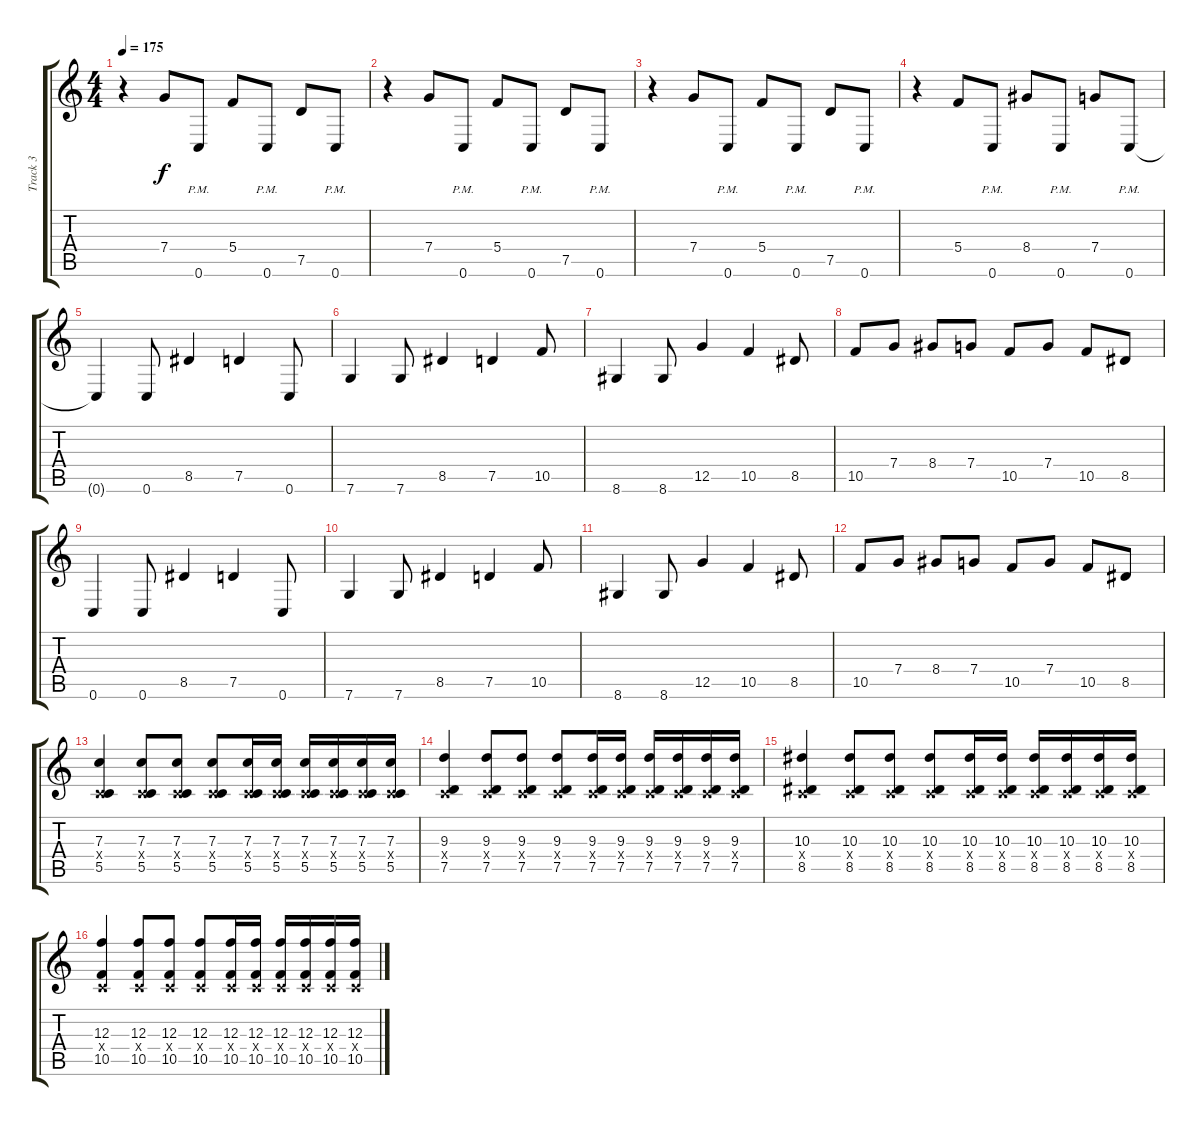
\track ("Track 3" "Track 3") {instrument overdrivenguitar}
\staff {score tabs}
\tuning (D4 A3 F3 C3 G2 C2) {hide}
\ts (4 4)
\tempo 175
\clef g2
\ks c
r.4{dy f} 7.4.8 0.6{pm}.8 5.4.8 0.6{pm}.8 7.5.8 0.6{pm}.8 |
r.4 7.4.8 0.6{pm}.8 5.4.8 0.6{pm}.8 7.5.8 0.6{pm}.8 |
r.4 7.4.8 0.6{pm}.8 5.4.8 0.6{pm}.8 7.5.8 0.6{pm}.8 |
r.4 5.4.8 0.6{pm}.8 8.4.8 0.6{pm}.8 7.4.8 0.6{pm}.8 |
0.6{t}.4{instrument overdrivenguitar} 0.6.8 8.5.4 7.5.4 0.6.8 |
7.6.4 7.6.8 8.5.4 7.5.4 10.5.8 |
8.6.4 8.6.8 12.5.4 10.5.4 8.5.8 |
10.5.8 7.4.8 8.4.8 7.4.8 10.5.8 7.4.8 10.5.8 8.5.8 |
0.6.4 0.6.8 8.5.4 7.5.4 0.6.8 |
7.6.4 7.6.8 8.5.4 7.5.4 10.5.8 |
8.6.4 8.6.8 12.5.4 10.5.4 8.5.8 |
10.5.8 7.4.8 8.4.8 7.4.8 10.5.8 7.4.8 10.5.8 8.5.8 |
(7.3 0.4{x} 5.5).4 (7.3 0.4{x} 5.5).8 (7.3 0.4{x} 5.5).8 (7.3 0.4{x} 5.5).8 (7.3 0.4{x} 5.5).16 (7.3 0.4{x} 5.5).16 (7.3 0.4{x} 5.5).16 (7.3 0.4{x} 5.5).16 (7.3 0.4{x} 5.5).16 (7.3 0.4{x} 5.5).16 |
(9.3 0.4{x} 7.5).4 (9.3 0.4{x} 7.5).8 (9.3 0.4{x} 7.5).8 (9.3 0.4{x} 7.5).8 (9.3 0.4{x} 7.5).16 (9.3 0.4{x} 7.5).16 (9.3 0.4{x} 7.5).16 (9.3 0.4{x} 7.5).16 (9.3 0.4{x} 7.5).16 (9.3 0.4{x} 7.5).16 |
(10.3 0.4{x} 8.5).4 (10.3 0.4{x} 8.5).8 (10.3 0.4{x} 8.5).8 (10.3 0.4{x} 8.5).8 (10.3 0.4{x} 8.5).16 (10.3 0.4{x} 8.5).16 (10.3 0.4{x} 8.5).16 (10.3 0.4{x} 8.5).16 (10.3 0.4{x} 8.5).16 (10.3 0.4{x} 8.5).16 |
(12.3 0.4{x} 10.5).4 (12.3 0.4{x} 10.5).8 (12.3 0.4{x} 10.5).8 (12.3 0.4{x} 10.5).8 (12.3 0.4{x} 10.5).16 (12.3 0.4{x} 10.5).16 (12.3 0.4{x} 10.5).16 (12.3 0.4{x} 10.5).16 (12.3 0.4{x} 10.5).16 (12.3 0.4{x} 10.5).16
